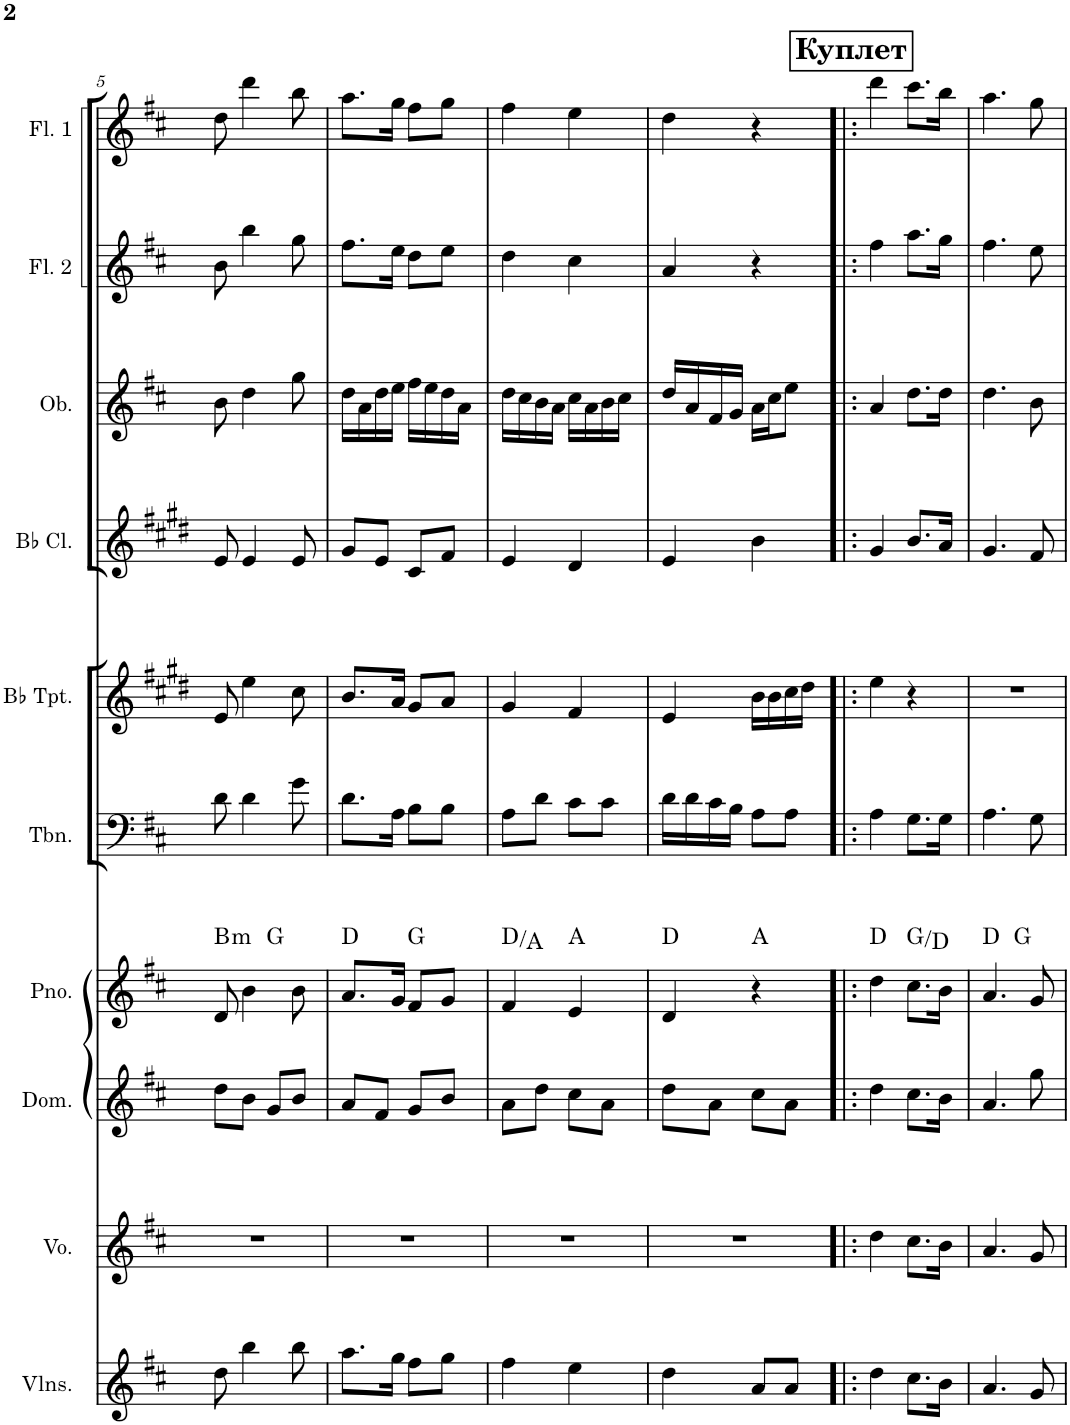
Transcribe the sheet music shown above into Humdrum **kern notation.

**kern	**kern	**kern	**kern	**harte	**kern	**kern	**kern	**kern	**kern	**kern
*part10	*part9	*part8	*part7	*part7	*part6	*part5	*part4	*part3	*part2	*part1
*staff10	*staff9	*staff8	*staff7	*	*staff6	*staff5	*staff4	*staff3	*staff2	*staff1
*I"Violins	*I"Voice	*I"Domra	*I"Piano	*	*I"Trombone	*I"Bb Trumpet	*I"Bb Clarinet	*I"Oboe	*I"Flute 2	*I"Flute 1
*I'Vlns.	*I'Vo.	*I'Dom.	*I'Pno.	*	*I'Tbn.	*I'Bb Tpt.	*I'Bb Cl.	*I'Ob.	*I'Fl. 2	*I'Fl. 1
!!LO:PB:g=z
*clefG2	*clefG2	*clefG2	*clefG2	*	*clefF4	*clefG2	*clefG2	*clefG2	*clefG2	*clefG2
*	*	*	*	*	*	*Trd1c2	*Trd1c2	*	*	*
*k[f#c#]	*k[f#c#]	*k[f#c#]	*k[f#c#]	*	*k[f#c#]	*k[f#c#g#d#]	*k[f#c#g#d#]	*k[f#c#]	*k[f#c#]	*k[f#c#]
*M2/4	*M2/4	*M2/4	*M2/4	*	*M2/4	*M2/4	*M2/4	*M2/4	*M2/4	*M2/4
=5	=5	=5	=5	=5	=5	=5	=5	=5	=5	=5
!	!	!	!	!LO:H:kt=m	!	!	!	!	!	!
*	*	*	*^	*	*	*	*	*	*	*
8dd\	2r	8dd\L	8d/	4ryy	B:min	8d\	8e/	8e/	8b\	8b\	8dd\
4bb\	.	8b\J	4b\	.	.	4d\	4ee\	4e/	4dd\	4bb\	4ddd\
.	.	8g/L	.	4ryy	G:maj	.	.	.	.	.	.
8bb\	.	8b/J	8b\	.	.	8g\	8cc#\	8e/	8gg\	8gg\	8bb\
*	*	*	*v	*v	*	*	*	*	*	*	*
=6	=6	=6	=6	=6	=6	=6	=6	=6	=6	=6
8.aa\L	2r	8a/L	8.a/L	D:maj	8.d\L	8.b/L	8g#/L	16dd\LL	8.ff#\L	8.aa\L
.	.	.	.	.	.	.	.	16a\	.	.
.	.	8f#/J	.	.	.	.	8e/J	16dd\	.	.
16gg\Jk	.	.	16g/Jk	.	16A\Jk	16a/Jk	.	16ee\JJ	16ee\Jk	16gg\Jk
8ff#\L	.	8g/L	8f#/L	G:maj	8B\L	8g#/L	8c#/L	16ff#\LL	8dd\L	8ff#\L
.	.	.	.	.	.	.	.	16ee\	.	.
8gg\J	.	8b/J	8g/J	.	8B\J	8a/J	8f#/J	16dd\	8ee\J	8gg\J
.	.	.	.	.	.	.	.	16a\JJ	.	.
=7	=7	=7	=7	=7	=7	=7	=7	=7	=7	=7
4ff#\	2r	8a\L	4f#/	D:maj/5	8A\L	4g#/	4e/	16dd\LL	4dd\	4ff#\
.	.	.	.	.	.	.	.	16cc#\	.	.
.	.	8dd\J	.	.	8d\J	.	.	16b\	.	.
.	.	.	.	.	.	.	.	16a\JJ	.	.
4ee\	.	8cc#\L	4e/	A:maj	8c#\L	4f#/	4d#/	16cc#\LL	4cc#\	4ee\
.	.	.	.	.	.	.	.	16a\	.	.
.	.	8a\J	.	.	8c#\J	.	.	16b\	.	.
.	.	.	.	.	.	.	.	16cc#\JJ	.	.
=8	=8	=8	=8	=8	=8	=8	=8	=8	=8	=8
4dd\	2r	8dd\L	4d/	D:maj	16d\LL	4e/	4e/	16dd/LL	4a/	4dd\
.	.	.	.	.	16d\	.	.	16a/	.	.
.	.	8a\J	.	.	16c#\	.	.	16f#/	.	.
.	.	.	.	.	16B\JJ	.	.	16g/JJ	.	.
8a/L	.	8cc#\L	4r	A:maj	8A\L	16b\LL	4b\	16a\LL	4r	4r
.	.	.	.	.	.	16b\	.	16cc#\J	.	.
8a/J	.	8a\J	.	.	8A\J	16cc#\	.	8ee\J	.	.
.	.	.	.	.	.	16dd#\JJ	.	.	.	.
!!LO:REH:place=s1:a:B:cj:fs=14:t=Куплет
=9!|:	=9!|:	=9!|:	=9!|:	=9!|:	=9!|:	=9!|:	=9!|:	=9!|:	=9!|:	=9!|:
4dd\	4dd\	4dd\	4dd\	D:maj	4A\	4ee\	4g#/	4a/	4ff#\	4ddd\
8.cc#\L	8.cc#\L	8.cc#\L	8.cc#\L	G:maj/5	8.G\L	4r	8.b/L	8.dd\L	8.aa\L	8.ccc#\L
16b\Jk	16b\Jk	16b\Jk	16b\Jk	.	16G\Jk	.	16a/Jk	16dd\Jk	16gg\Jk	16bb\Jk
=10	=10	=10	=10	=10	=10	=10	=10	=10	=10	=10
*	*	*	*^	*	*	*	*	*	*	*
4.a/	4.a/	4.a/	4.a/	4ryy	D:maj	4.A\	2r	4.g#/	4.dd\	4.ff#\	4.aa\
.	.	.	.	4ryy	G:maj	.	.	.	.	.	.
8g/	8g/	8gg\	8g/	.	.	8G\	.	8f#/	8b\	8ee\	8gg\
*	*	*	*v	*v	*	*	*	*	*	*	*
=	=	=	=	=	=	=	=	=	=	=
*-	*-	*-	*-	*-	*-	*-	*-	*-	*-	*-
